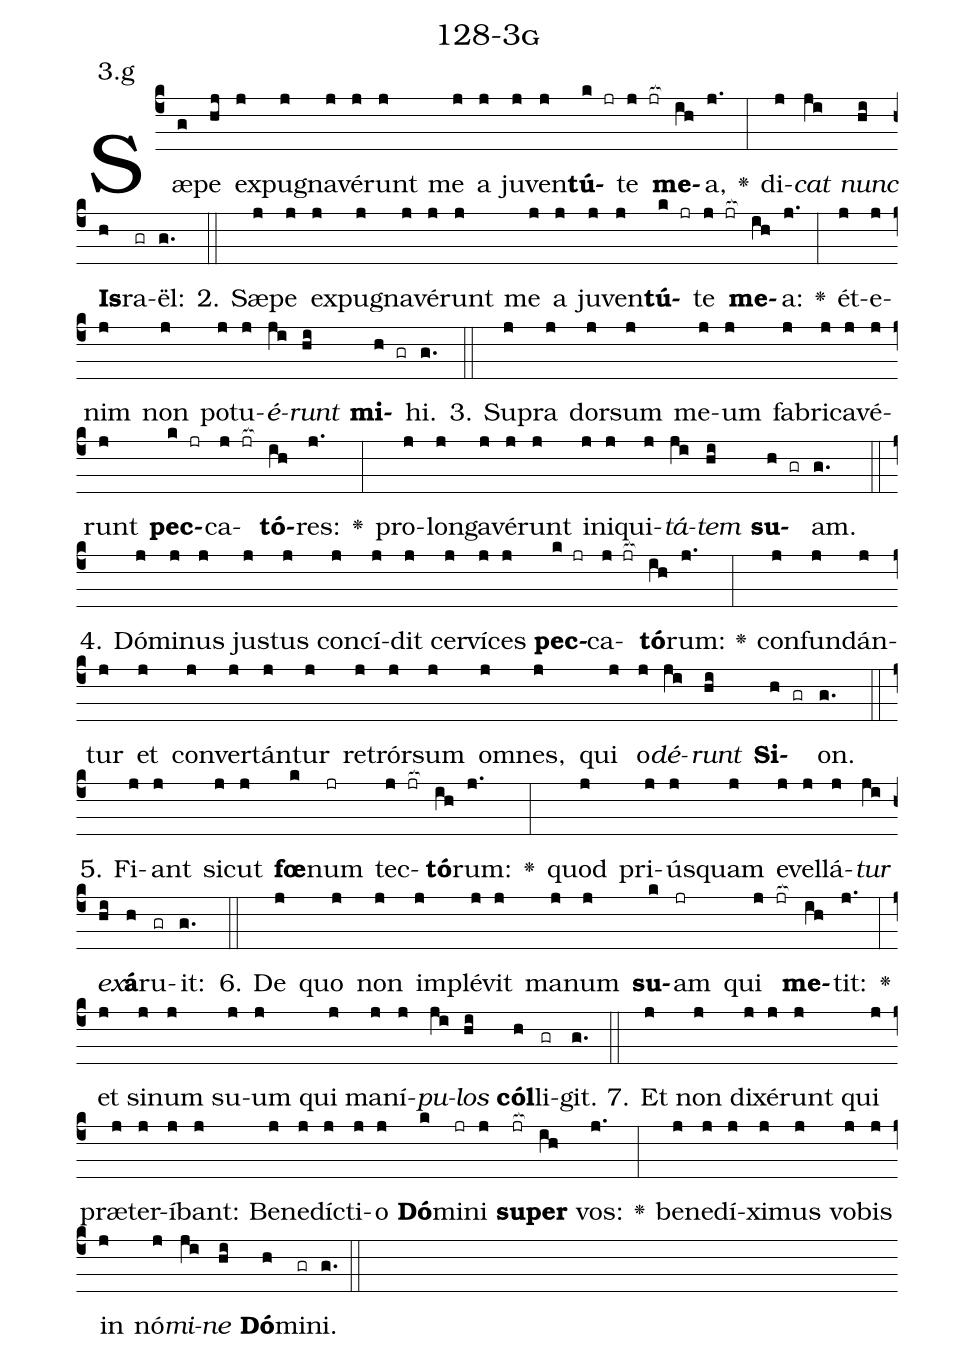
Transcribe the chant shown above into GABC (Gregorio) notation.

name: 128-3g;
annotation: 3.g;
%%
(c4)Sæ(g)pe(hj) ex(j)pu(j)gna(j)vé(j)runt(j) me(j) a(j) ju(j)ven(j)<b>tú</b>(k jr)te(j jr[ocb:1{]) <b>me</b>(ih[ocb:0}])a,(j.) <v>\greheightstar</v>(:) di(j)<i>cat</i>(ji) <i>nunc</i>(hi) <b>Is</b>(h)ra(gr)ël:(g.) (::)
2. Sæ(j)pe(j) ex(j)pu(j)gna(j)vé(j)runt(j) me(j) a(j) ju(j)ven(j)<b>tú</b>(k jr)te(j jr[ocb:1{]) <b>me</b>(ih[ocb:0}])a:(j.) <v>\greheightstar</v>(:) ét(j)e(j)nim(j) non(j) pot(j)u(j)<i>é</i>(ji)<i>runt</i>(hi) <b>mi</b>(h gr)hi.(g.) (::)
3. Su(j)pra(j) dor(j)sum(j) me(j)um(j) fa(j)bri(j)ca(j)vé(j)runt(j) <b>pec</b>(k jr)ca(j jr[ocb:1{])<b>tó</b>(ih[ocb:0}])res:(j.) <v>\greheightstar</v>(:) pro(j)lon(j)ga(j)vé(j)runt(j) in(j)i(j)qui(j)<i>tá</i>(ji)<i>tem</i>(hi) <b>su</b>(h gr)am.(g.) (::)
4. Dó(j)mi(j)nus(j) jus(j)tus(j) con(j)cí(j)dit(j) cer(j)ví(j)ces(j) <b>pec</b>(k jr)ca(j jr[ocb:1{])<b>tó</b>(ih[ocb:0}])rum:(j.) <v>\greheightstar</v>(:) con(j)fun(j)dán(j)tur(j) et(j) con(j)ver(j)tán(j)tur(j) re(j)trór(j)sum(j) om(j)nes,(j) qui(j) o(j)<i>dé</i>(ji)<i>runt</i>(hi) <b>Si</b>(h gr)on.(g.) (::)
5. Fi(j)ant(j) sic(j)ut(j) <b>fœ</b>(k)num(jr) tec(j jr[ocb:1{])<b>tó</b>(ih[ocb:0}])rum:(j.) <v>\greheightstar</v>(:) quod(j) pri(j)ús(j)quam(j) e(j)vel(j)lá(j)<i>tur</i>(ji) <i>ex</i>(hi)<b>á</b>(h)ru(gr)it:(g.) (::)
6. De(j) quo(j) non(j) im(j)plé(j)vit(j) ma(j)num(j) <b>su</b>(k)am(jr) qui(j jr[ocb:1{]) <b>me</b>(ih[ocb:0}])tit:(j.) <v>\greheightstar</v>(:) et(j) si(j)num(j) su(j)um(j) qui(j) ma(j)ní(j)<i>pu</i>(ji)<i>los</i>(hi) <b>cól</b>(h)li(gr)git.(g.) (::)
7. Et(j) non(j) di(j)xé(j)runt(j) qui(j) præ(j)ter(j)í(j)bant:(j) Be(j)ne(j)díc(j)ti(j)o(j) <b>Dó</b>(k)mi(jr)ni(j) <b>su</b>(jr[ocb:1{])<b>per</b>(ih[ocb:0}]) vos:(j.) <v>\greheightstar</v>(:) be(j)ne(j)dí(j)xi(j)mus(j) vo(j)bis(j) in(j) nó(j)<i>mi</i>(ji)<i>ne</i>(hi) <b>Dó</b>(h)mi(gr)ni.(g.) (::)
